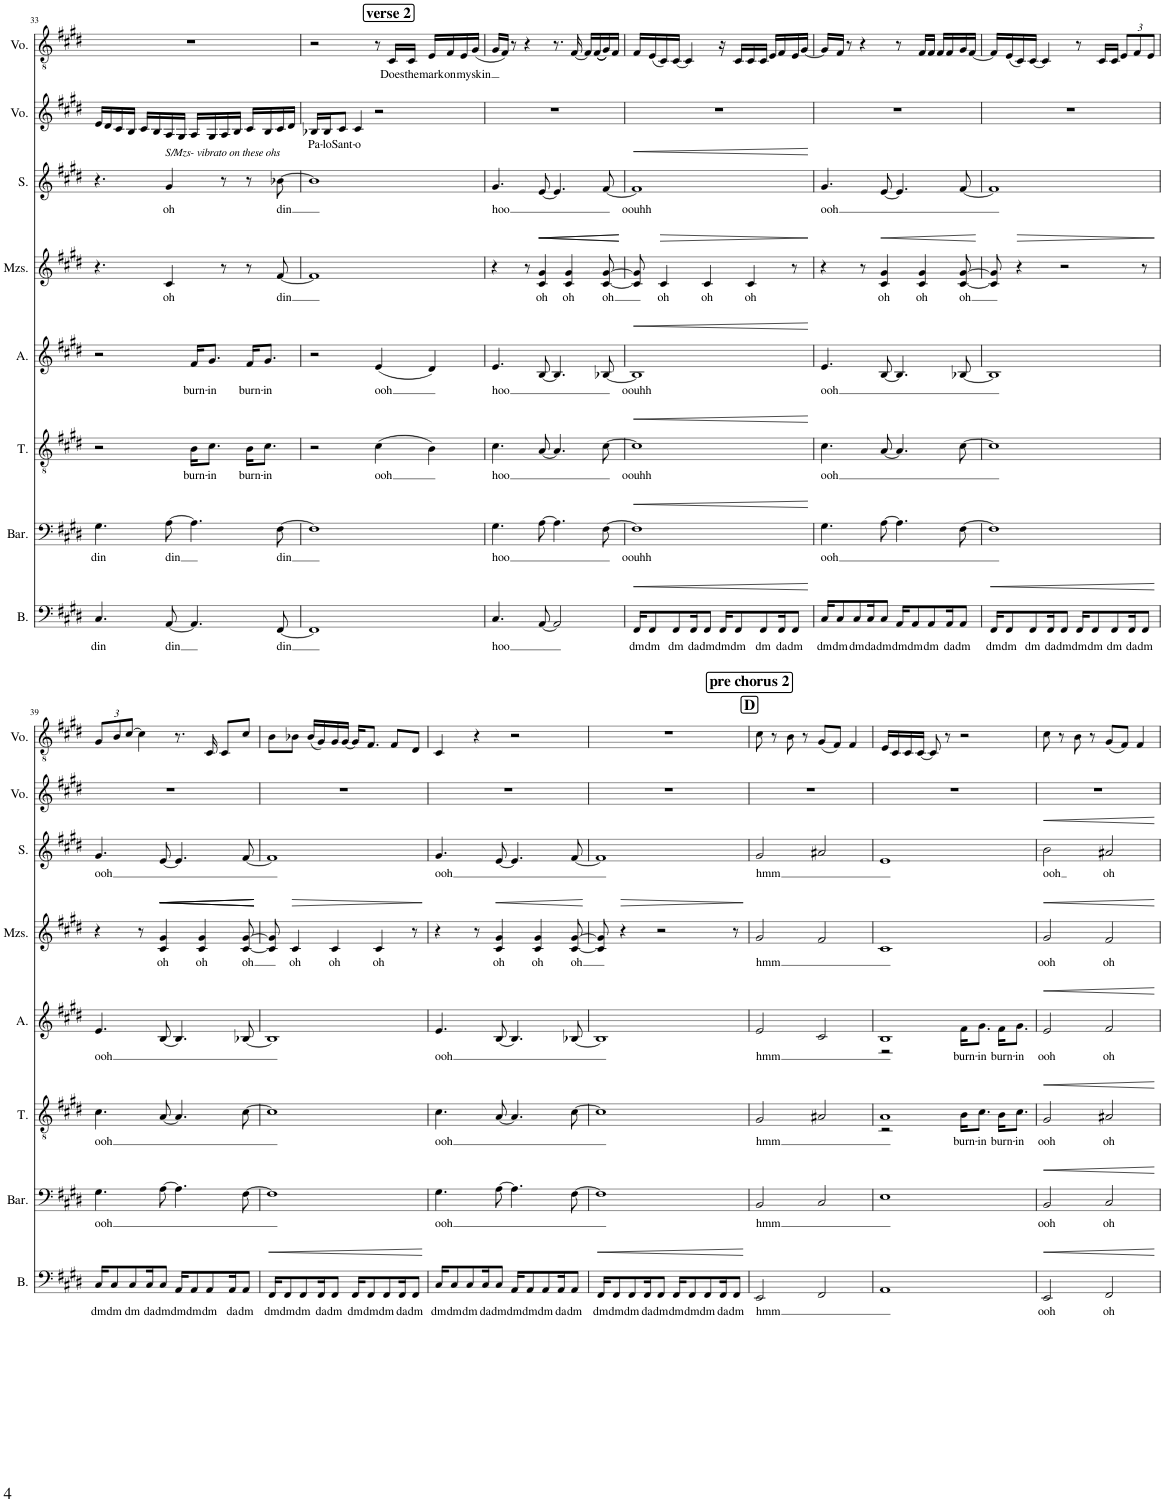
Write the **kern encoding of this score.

**kern	**text	**dynam	**kern	**text	**dynam	**kern	**text	**dynam	**kern	**text	**dynam	**kern	**text	**dynam	**kern	**text	**dynam	**kern	**text	**kern	**text
*part8	*part8	*part8	*part7	*part7	*part7	*part6	*part6	*part6	*part5	*part5	*part5	*part4	*part4	*part4	*part3	*part3	*part3	*part2	*part2	*part1	*part1
*staff8	*staff8	*staff8	*staff7	*staff7	*staff7	*staff6	*staff6	*staff6	*staff5	*staff5	*staff5	*staff4	*staff4	*staff4	*staff3	*staff3	*staff3	*staff2	*staff2	*staff1	*staff1
*I"Bass	*	*	*I"Baritone	*	*	*I"Tenor	*	*	*I"Alto	*	*	*I"Mezzo-soprano	*	*	*I"Soprano	*	*	*I"Voice	*	*I"Voice	*
*I'B.	*	*	*I'Bar.	*	*	*I'T.	*	*	*I'A.	*	*	*I'Mzs.	*	*	*I'S.	*	*	*I'Vo.	*	*I'Vo.	*
!!LO:PB:g=z
*clefF4	*	*	*clefF4	*	*	*clefGv2	*	*	*clefG2	*	*	*clefG2	*	*	*clefG2	*	*	*clefG2	*	*clefGv2	*
*k[f#c#g#d#]	*	*	*k[f#c#g#d#]	*	*	*k[f#c#g#d#]	*	*	*k[f#c#g#d#]	*	*	*k[f#c#g#d#]	*	*	*k[f#c#g#d#]	*	*	*k[f#c#g#d#]	*	*k[f#c#g#d#]	*
*M4/4	*	*	*M4/4	*	*	*M4/4	*	*	*M4/4	*	*	*M4/4	*	*	*M4/4	*	*	*M4/4	*	*M4/4	*
=33	=33	=33	=33	=33	=33	=33	=33	=33	=33	=33	=33	=33	=33	=33	=33	=33	=33	=33	=33	=33	=33
!	!LO:LY:b	!	!	!LO:LY:b	!	!	!	!	!	!	!	!	!	!	!	!	!	!	!	!	!
4.C#/	din	.	4.G#\	din	.	2r	.	.	2r	.	.	4.r	.	.	4.r	.	.	16e/LL	.	1r	.
.	.	.	.	.	.	.	.	.	.	.	.	.	.	.	.	.	.	16d#/	.	.	.
.	.	.	.	.	.	.	.	.	.	.	.	.	.	.	.	.	.	16c#/	.	.	.
.	.	.	.	.	.	.	.	.	.	.	.	.	.	.	.	.	.	16B/JJ	.	.	.
.	.	.	.	.	.	.	.	.	.	.	.	.	.	.	.	.	.	16c#/LL	.	.	.
.	.	.	.	.	.	.	.	.	.	.	.	.	.	.	.	.	.	16B/	.	.	.
!	!	!	!	!	!	!	!	!	!	!	!	!	!	!	!LO:TX:a:i:t=S/Mzs- vibrato on these ohs	!	!	!	!	!	!
!	!LO:LY:b	!	!	!LO:LY:b	!	!	!	!	!	!	!	!	!LO:LY:b	!	!	!LO:LY:b	!	!	!	!	!
[8AA/	din	.	[8A\	din	.	.	.	.	.	.	.	4c#/	oh	.	4g#/	oh	.	16A/	.	.	.
.	.	.	.	.	.	.	.	.	.	.	.	.	.	.	.	.	.	16G#/JJ	.	.	.
!	!	!	!	!	!	!	!LO:LY:b	!	!	!LO:LY:b	!	!	!	!	!	!	!	!	!	!	!
4.AA/]	.	.	4.A\]	.	.	16B\KL	burn-	.	16f#/KL	burn-	.	.	.	.	.	.	.	16A/LL	.	.	.
!	!	!	!	!	!	!	!LO:LY:b	!	!	!LO:LY:b	!	!	!	!	!	!	!	!	!	!	!
.	.	.	.	.	.	8.c#\J	-in	.	8.g#/J	-in	.	.	.	.	.	.	.	16G#/	.	.	.
.	.	.	.	.	.	.	.	.	.	.	.	8r	.	.	8r	.	.	16A/	.	.	.
.	.	.	.	.	.	.	.	.	.	.	.	.	.	.	.	.	.	16B/JJ	.	.	.
!	!	!	!	!	!	!	!LO:LY:b	!	!	!LO:LY:b	!	!	!	!	!	!	!	!	!	!	!
.	.	.	.	.	.	16B\KL	burn-	.	16f#/KL	burn-	.	8r	.	.	8r	.	.	16c#/LL	.	.	.
!	!	!	!	!	!	!	!LO:LY:b	!	!	!LO:LY:b	!	!	!	!	!	!	!	!	!	!	!
.	.	.	.	.	.	8.c#\J	-in	.	8.g#/J	-in	.	.	.	.	.	.	.	16B/	.	.	.
!	!LO:LY:b	!	!	!LO:LY:b	!	!	!	!	!	!	!	!	!LO:LY:b	!	!	!LO:LY:b	!	!	!	!	!
[8FF#/	din	.	[8F#\	din	.	.	.	.	.	.	.	[8f#/	din	.	[8b-X\	din	.	16c#/	.	.	.
.	.	.	.	.	.	.	.	.	.	.	.	.	.	.	.	.	.	16d#/JJ	.	.	.
!!LO:REH:place=s1:a:B:cj:fs=14:t=verse 2:qo=2.5
=34	=34	=34	=34	=34	=34	=34	=34	=34	=34	=34	=34	=34	=34	=34	=34	=34	=34	=34	=34	=34	=34
!	!	!	!	!	!	!	!	!	!	!	!	!	!	!	!	!	!	!	!LO:LY:b	!	!
1FF#]	.	.	1F#]	.	.	2r	.	.	2r	.	.	1f#]	.	.	1b-]	.	.	16B-X/LL	Pa-	2r	.
!	!	!	!	!	!	!	!	!	!	!	!	!	!	!	!	!	!	!	!LO:LY:b	!	!
.	.	.	.	.	.	.	.	.	.	.	.	.	.	.	.	.	.	16B-/J	-lo	.	.
!	!	!	!	!	!	!	!	!	!	!	!	!	!	!	!	!	!	!	!LO:LY:b	!	!
.	.	.	.	.	.	.	.	.	.	.	.	.	.	.	.	.	.	8c#/J	Sant-	.	.
!	!	!	!	!	!	!	!	!	!	!	!	!	!	!	!	!	!	!	!LO:LY:b	!	!
.	.	.	.	.	.	.	.	.	.	.	.	.	.	.	.	.	.	4c#/	-o	.	.
!	!	!	!	!	!	!	!LO:LY:b	!	!	!LO:LY:b	!	!	!	!	!	!	!	!	!	!	!
.	.	.	.	.	.	(4c#\	ooh	.	(4e/	ooh	.	.	.	.	.	.	.	2r	.	8r	.
!	!	!	!	!	!	!	!	!	!	!	!	!	!	!	!	!	!	!	!	!	!LO:LY:b
.	.	.	.	.	.	.	.	.	.	.	.	.	.	.	.	.	.	.	.	16C#/LL	Does
!	!	!	!	!	!	!	!	!	!	!	!	!	!	!	!	!	!	!	!	!	!LO:LY:b
.	.	.	.	.	.	.	.	.	.	.	.	.	.	.	.	.	.	.	.	16C#/JJ	the
!	!	!	!	!	!	!	!	!	!	!	!	!	!	!	!	!	!	!	!	!	!LO:LY:b
.	.	.	.	.	.	4B\)	.	.	4d#/)	.	.	.	.	.	.	.	.	.	.	16E/LL	mark
!	!	!	!	!	!	!	!	!	!	!	!	!	!	!	!	!	!	!	!	!	!LO:LY:b
.	.	.	.	.	.	.	.	.	.	.	.	.	.	.	.	.	.	.	.	16F#/	on
!	!	!	!	!	!	!	!	!	!	!	!	!	!	!	!	!	!	!	!	!	!LO:LY:b
.	.	.	.	.	.	.	.	.	.	.	.	.	.	.	.	.	.	.	.	16E/	my
!	!	!	!	!	!	!	!	!	!	!	!	!	!	!	!	!	!	!	!	!	!LO:LY:b
.	.	.	.	.	.	.	.	.	.	.	.	.	.	.	.	.	.	.	.	(16G#/JJ	skin
=35	=35	=35	=35	=35	=35	=35	=35	=35	=35	=35	=35	=35	=35	=35	=35	=35	=35	=35	=35	=35	=35
!	!LO:LY:b	!	!	!LO:LY:b	!	!	!LO:LY:b	!	!	!LO:LY:b	!	!	!	!	!	!LO:LY:b	!	!	!	!	!
4.C#/	hoo	.	4.G#\	hoo	.	4.c#\	hoo	.	4.e/	hoo	.	4r	.	.	4.g#/	hoo	.	1r	.	16G#/LL	.
.	.	.	.	.	.	.	.	.	.	.	.	.	.	.	.	.	.	.	.	16F#/JJ)	.
.	.	.	.	.	.	.	.	.	.	.	.	.	.	.	.	.	.	.	.	8r	.
.	.	.	.	.	.	.	.	.	.	.	.	8r	.	.	.	.	.	.	.	4r	.
!	!	!	!	!	!	!	!	!	!	!	!	!	!LO:LY:b	!LO:HP:b	!	!	!	!	!	!	!
[8AA/	.	.	[8A\	.	.	[8A/	.	.	[8B/	.	.	4c#/ 4g#/	oh	<	[8e/	.	.	.	.	.	.
2AA/]	.	.	4.A\]	.	.	4.A/]	.	.	4.B/]	.	.	.	.	.	4.e/]	.	.	.	.	8.r	.
!	!	!	!	!	!	!	!	!	!	!	!	!	!LO:LY:b	!LO:HP:b	!	!	!	!	!	!	!
.	.	.	.	.	.	.	.	.	.	.	.	4c#/ 4g#/	oh	<	.	.	.	.	.	.	.
.	.	.	.	.	.	.	.	.	.	.	.	.	.	.	.	.	.	.	.	[16F#/	.
.	.	.	.	.	.	.	.	.	.	.	.	.	.	.	.	.	.	.	.	16F#/LL]	.
.	.	.	.	.	.	.	.	.	.	.	.	.	.	.	.	.	.	.	.	((16F#/	.
!	!	!	!	!	!	!	!	!	!	!	!	!	!LO:LY:b	!	!	!	!	!	!	!	!
.	.	.	[8F#\	.	.	[8c#\	.	.	[8B-X/	.	.	[8c#/ [8g#/	oh	.	[8f#/	.	.	.	.	16G#/))	.
.	.	.	.	.	.	.	.	.	.	.	.	.	.	.	.	.	.	.	.	16F#/JJ	.
.	.	.	.	.	.	.	.	.	.	.	.	.	.	[ [	.	.	.	.	.	.	.
=36	=36	=36	=36	=36	=36	=36	=36	=36	=36	=36	=36	=36	=36	=36	=36	=36	=36	=36	=36	=36	=36
!	!LO:LY:b	!LO:HP:b	!	!LO:LY:b	!LO:HP:b	!	!LO:LY:b	!LO:HP:b	!	!LO:LY:b	!LO:HP:b	!	!	!	!	!LO:LY:b	!LO:HP:b	!	!	!	!
16FF#/KL	dm	<	1F#]	oouhh	<	1c#]	oouhh	<	1B-]	oouhh	<	8c#/] 8g#/]	.	.	1f#]	oouhh	<	1r	.	16F#/LL	.
!	!LO:LY:b	!	!	!	!	!	!	!	!	!	!	!	!	!	!	!	!	!	!	!	!
8FF#/	dm	.	.	.	.	.	.	.	.	.	.	.	.	.	.	.	.	.	.	(16E/	.
!	!	!	!	!	!	!	!	!	!	!	!	!	!LO:LY:b	!LO:HP:b	!	!	!	!	!	!	!
.	.	.	.	.	.	.	.	.	.	.	.	4c#/	oh	>	.	.	.	.	.	16C#/)	.
!	!LO:LY:b	!	!	!	!	!	!	!	!	!	!	!	!	!	!	!	!	!	!	!	!
8FF#/	dm	.	.	.	.	.	.	.	.	.	.	.	.	.	.	.	.	.	.	[16C#/JJ	.
.	.	.	.	.	.	.	.	.	.	.	.	.	.	.	.	.	.	.	.	4C#/]	.
!	!LO:LY:b	!	!	!	!	!	!	!	!	!	!	!	!	!	!	!	!	!	!	!	!
16FF#/K	da	.	.	.	.	.	.	.	.	.	.	.	.	.	.	.	.	.	.	.	.
!	!LO:LY:b	!	!	!	!	!	!	!	!	!	!	!	!LO:LY:b	!	!	!	!	!	!	!	!
8FF#/J	dm	.	.	.	.	.	.	.	.	.	.	4c#/	oh	.	.	.	.	.	.	.	.
!	!LO:LY:b	!	!	!	!	!	!	!	!	!	!	!	!	!	!	!	!	!	!	!	!
16FF#/KL	dm	.	.	.	.	.	.	.	.	.	.	.	.	.	.	.	.	.	.	16r	.
!	!LO:LY:b	!	!	!	!	!	!	!	!	!	!	!	!	!	!	!	!	!	!	!	!
8FF#/	dm	.	.	.	.	.	.	.	.	.	.	.	.	.	.	.	.	.	.	16C#/LL	.
!	!	!	!	!	!	!	!	!	!	!	!	!	!LO:LY:b	!	!	!	!	!	!	!	!
.	.	.	.	.	.	.	.	.	.	.	.	4c#/	oh	.	.	.	.	.	.	16C#/	.
!	!LO:LY:b	!	!	!	!	!	!	!	!	!	!	!	!	!	!	!	!	!	!	!	!
8FF#/	dm	.	.	.	.	.	.	.	.	.	.	.	.	.	.	.	.	.	.	16C#/JJ	.
.	.	.	.	.	.	.	.	.	.	.	.	.	.	.	.	.	.	.	.	16E/LL	.
!	!LO:LY:b	!	!	!	!	!	!	!	!	!	!	!	!	!	!	!	!	!	!	!	!
16FF#/K	da	.	.	.	.	.	.	.	.	.	.	.	.	.	.	.	.	.	.	16F#/	.
!	!LO:LY:b	!	!	!	!	!	!	!	!	!	!	!	!	!	!	!	!	!	!	!	!
8FF#/J	dm	.	.	.	.	.	.	.	.	.	.	8r	.	.	.	.	.	.	.	16E/	.
.	.	.	.	.	.	.	.	.	.	.	.	.	.	.	.	.	.	.	.	[16G#/JJ	.
.	.	[	.	.	[	.	.	[	.	.	[	.	.	]	.	.	[	.	.	.	.
=37	=37	=37	=37	=37	=37	=37	=37	=37	=37	=37	=37	=37	=37	=37	=37	=37	=37	=37	=37	=37	=37
!	!LO:LY:b	!	!	!LO:LY:b	!	!	!LO:LY:b	!	!	!LO:LY:b	!	!	!	!	!	!LO:LY:b	!	!	!	!	!
16C#/KL	dm	.	4.G#\	ooh	.	4.c#\	ooh	.	4.e/	ooh	.	4r	.	.	4.g#/	ooh	.	1r	.	16G#/LL]	.
!	!LO:LY:b	!	!	!	!	!	!	!	!	!	!	!	!	!	!	!	!	!	!	!	!
8C#/	dm	.	.	.	.	.	.	.	.	.	.	.	.	.	.	.	.	.	.	16F#/JJ	.
.	.	.	.	.	.	.	.	.	.	.	.	.	.	.	.	.	.	.	.	8r	.
!	!LO:LY:b	!	!	!	!	!	!	!	!	!	!	!	!	!	!	!	!	!	!	!	!
8C#/	dm	.	.	.	.	.	.	.	.	.	.	.	.	.	.	.	.	.	.	.	.
.	.	.	.	.	.	.	.	.	.	.	.	8r	.	.	.	.	.	.	.	4r	.
!	!LO:LY:b	!	!	!	!	!	!	!	!	!	!	!	!	!	!	!	!	!	!	!	!
16C#/K	da	.	.	.	.	.	.	.	.	.	.	.	.	.	.	.	.	.	.	.	.
!	!LO:LY:b	!	!	!	!	!	!	!	!	!	!	!	!LO:LY:b	!LO:HP:b	!	!	!	!	!	!	!
8C#/J	dm	.	[8A\	.	.	[8A/	.	.	[8B/	.	.	4c#/ 4g#/	oh	<	[8e/	.	.	.	.	.	.
!	!LO:LY:b	!	!	!	!	!	!	!	!	!	!	!	!	!	!	!	!	!	!	!	!
16AA/KL	dm	.	4.A\]	.	.	4.A/]	.	.	4.B/]	.	.	.	.	.	4.e/]	.	.	.	.	8r	.
!	!LO:LY:b	!	!	!	!	!	!	!	!	!	!	!	!	!	!	!	!	!	!	!	!
8AA/	dm	.	.	.	.	.	.	.	.	.	.	.	.	.	.	.	.	.	.	.	.
!	!	!	!	!	!	!	!	!	!	!	!	!	!LO:LY:b	!	!	!	!	!	!	!	!
.	.	.	.	.	.	.	.	.	.	.	.	4c#/ 4g#/	oh	.	.	.	.	.	.	16F#/LL	.
!	!LO:LY:b	!	!	!	!	!	!	!	!	!	!	!	!	!	!	!	!	!	!	!	!
8AA/	dm	.	.	.	.	.	.	.	.	.	.	.	.	.	.	.	.	.	.	16F#/JJ	.
.	.	.	.	.	.	.	.	.	.	.	.	.	.	.	.	.	.	.	.	16F#/LL	.
!	!LO:LY:b	!	!	!	!	!	!	!	!	!	!	!	!	!	!	!	!	!	!	!	!
16AA/K	da	.	.	.	.	.	.	.	.	.	.	.	.	.	.	.	.	.	.	16F#/	.
!	!LO:LY:b	!	!	!	!	!	!	!	!	!	!	!	!LO:LY:b	!	!	!	!	!	!	!	!
8AA/J	dm	.	[8F#\	.	.	[8c#\	.	.	[8B-X/	.	.	[8c#/ [8g#/	oh	.	[8f#/	.	.	.	.	16G#/	.
.	.	.	.	.	.	.	.	.	.	.	.	.	.	.	.	.	.	.	.	[16F#/JJ	.
.	.	.	.	.	.	.	.	.	.	.	.	.	.	[	.	.	.	.	.	.	.
=38	=38	=38	=38	=38	=38	=38	=38	=38	=38	=38	=38	=38	=38	=38	=38	=38	=38	=38	=38	=38	=38
!	!LO:LY:b	!LO:HP:b	!	!	!	!	!	!	!	!	!	!	!	!	!	!	!	!	!	!	!
16FF#/KL	dm	<	1F#]	.	.	1c#]	.	.	1B-]	.	.	8c#/] 8g#/]	.	.	1f#]	.	.	1r	.	16F#/LL]	.
!	!LO:LY:b	!	!	!	!	!	!	!	!	!	!	!	!	!	!	!	!	!	!	!	!
8FF#/	dm	.	.	.	.	.	.	.	.	.	.	.	.	.	.	.	.	.	.	(16E/	.
!	!	!	!	!	!	!	!	!	!	!	!	!	!	!LO:HP:b	!	!	!	!	!	!	!
.	.	.	.	.	.	.	.	.	.	.	.	4r	.	>	.	.	.	.	.	16C#/)	.
!	!LO:LY:b	!	!	!	!	!	!	!	!	!	!	!	!	!	!	!	!	!	!	!	!
8FF#/	dm	.	.	.	.	.	.	.	.	.	.	.	.	.	.	.	.	.	.	[16C#/JJ	.
.	.	.	.	.	.	.	.	.	.	.	.	.	.	.	.	.	.	.	.	4C#/]	.
!	!LO:LY:b	!	!	!	!	!	!	!	!	!	!	!	!	!	!	!	!	!	!	!	!
16FF#/K	da	.	.	.	.	.	.	.	.	.	.	.	.	.	.	.	.	.	.	.	.
!	!LO:LY:b	!	!	!	!	!	!	!	!	!	!	!	!	!	!	!	!	!	!	!	!
8FF#/J	dm	.	.	.	.	.	.	.	.	.	.	2r	.	.	.	.	.	.	.	.	.
!	!LO:LY:b	!	!	!	!	!	!	!	!	!	!	!	!	!	!	!	!	!	!	!	!
16FF#/KL	dm	.	.	.	.	.	.	.	.	.	.	.	.	.	.	.	.	.	.	8r	.
!	!LO:LY:b	!	!	!	!	!	!	!	!	!	!	!	!	!	!	!	!	!	!	!	!
8FF#/	dm	.	.	.	.	.	.	.	.	.	.	.	.	.	.	.	.	.	.	.	.
.	.	.	.	.	.	.	.	.	.	.	.	.	.	.	.	.	.	.	.	16C#/LL	.
!	!LO:LY:b	!	!	!	!	!	!	!	!	!	!	!	!	!	!	!	!	!	!	!	!
8FF#/	dm	.	.	.	.	.	.	.	.	.	.	.	.	.	.	.	.	.	.	16C#/JJ	.
*	*	*	*	*	*	*	*	*	*	*	*	*	*	*	*	*	*	*	*	*Xbrackettup	*
.	.	.	.	.	.	.	.	.	.	.	.	.	.	.	.	.	.	.	.	12E/L	.
!	!LO:LY:b	!	!	!	!	!	!	!	!	!	!	!	!	!	!	!	!	!	!	!	!
16FF#/K	da	.	.	.	.	.	.	.	.	.	.	.	.	.	.	.	.	.	.	.	.
.	.	.	.	.	.	.	.	.	.	.	.	.	.	.	.	.	.	.	.	12F#/	.
!	!LO:LY:b	!	!	!	!	!	!	!	!	!	!	!	!	!	!	!	!	!	!	!	!
8FF#/J	dm	.	.	.	.	.	.	.	.	.	.	8r	.	.	.	.	.	.	.	.	.
.	.	.	.	.	.	.	.	.	.	.	.	.	.	.	.	.	.	.	.	12E/J	.
.	.	[	.	.	.	.	.	.	.	.	.	.	.	]	.	.	.	.	.	.	.
!!LO:LB:g=z
=39	=39	=39	=39	=39	=39	=39	=39	=39	=39	=39	=39	=39	=39	=39	=39	=39	=39	=39	=39	=39	=39
!	!LO:LY:b	!	!	!LO:LY:b	!	!	!LO:LY:b	!	!	!LO:LY:b	!	!	!	!	!	!LO:LY:b	!	!	!	!	!
16C#/KL	dm	.	4.G#\	ooh	.	4.c#\	ooh	.	4.e/	ooh	.	4r	.	.	4.g#/	ooh	.	1r	.	12G#/L	.
!	!LO:LY:b	!	!	!	!	!	!	!	!	!	!	!	!	!	!	!	!	!	!	!	!
8C#/	dm	.	.	.	.	.	.	.	.	.	.	.	.	.	.	.	.	.	.	.	.
.	.	.	.	.	.	.	.	.	.	.	.	.	.	.	.	.	.	.	.	12B/	.
.	.	.	.	.	.	.	.	.	.	.	.	.	.	.	.	.	.	.	.	[12c#/J	.
!	!LO:LY:b	!	!	!	!	!	!	!	!	!	!	!	!	!	!	!	!	!	!	!	!
8C#/	dm	.	.	.	.	.	.	.	.	.	.	.	.	.	.	.	.	.	.	.	.
.	.	.	.	.	.	.	.	.	.	.	.	8r	.	.	.	.	.	.	.	4c#\]	.
!	!LO:LY:b	!	!	!	!	!	!	!	!	!	!	!	!	!	!	!	!	!	!	!	!
16C#/K	da	.	.	.	.	.	.	.	.	.	.	.	.	.	.	.	.	.	.	.	.
!	!LO:LY:b	!	!	!	!	!	!	!	!	!	!	!	!LO:LY:b	!LO:HP:b	!	!	!	!	!	!	!
8C#/J	dm	.	[8A\	.	.	[8A/	.	.	[8B/	.	.	4c#/ 4g#/	oh	<	[8e/	.	.	.	.	.	.
!	!LO:LY:b	!	!	!	!	!	!	!	!	!	!	!	!	!	!	!	!	!	!	!	!
16AA/KL	dm	.	4.A\]	.	.	4.A/]	.	.	4.B/]	.	.	.	.	.	4.e/]	.	.	.	.	8.r	.
!	!LO:LY:b	!	!	!	!	!	!	!	!	!	!	!	!	!	!	!	!	!	!	!	!
8AA/	dm	.	.	.	.	.	.	.	.	.	.	.	.	.	.	.	.	.	.	.	.
!	!	!	!	!	!	!	!	!	!	!	!	!	!LO:LY:b	!LO:HP:b	!	!	!	!	!	!	!
.	.	.	.	.	.	.	.	.	.	.	.	4c#/ 4g#/	oh	<	.	.	.	.	.	.	.
!	!LO:LY:b	!	!	!	!	!	!	!	!	!	!	!	!	!	!	!	!	!	!	!	!
8AA/	dm	.	.	.	.	.	.	.	.	.	.	.	.	.	.	.	.	.	.	16C#/	.
.	.	.	.	.	.	.	.	.	.	.	.	.	.	.	.	.	.	.	.	8C#/L	.
!	!LO:LY:b	!	!	!	!	!	!	!	!	!	!	!	!	!	!	!	!	!	!	!	!
16AA/K	da	.	.	.	.	.	.	.	.	.	.	.	.	.	.	.	.	.	.	.	.
!	!LO:LY:b	!	!	!	!	!	!	!	!	!	!	!	!LO:LY:b	!LO:HP:b	!	!	!	!	!	!	!
8AA/J	dm	.	[8F#\	.	.	[8c#\	.	.	[8B-X/	.	.	[8c#/ [8g#/	oh	<	[8f#/	.	.	.	.	8c#/J	.
.	.	.	.	.	.	.	.	.	.	.	.	.	.	[ [ [	.	.	.	.	.	.	.
=40	=40	=40	=40	=40	=40	=40	=40	=40	=40	=40	=40	=40	=40	=40	=40	=40	=40	=40	=40	=40	=40
!	!LO:LY:b	!LO:HP:b	!	!	!	!	!	!	!	!	!	!	!	!	!	!	!	!	!	!	!
16FF#/KL	dm	<	1F#]	.	.	1c#]	.	.	1B-]	.	.	8c#/] 8g#/]	.	.	1f#]	.	.	1r	.	8B\L	.
!	!LO:LY:b	!	!	!	!	!	!	!	!	!	!	!	!	!	!	!	!	!	!	!	!
8FF#/	dm	.	.	.	.	.	.	.	.	.	.	.	.	.	.	.	.	.	.	.	.
!	!	!	!	!	!	!	!	!	!	!	!	!	!LO:LY:b	!LO:HP:b	!	!	!	!	!	!	!
.	.	.	.	.	.	.	.	.	.	.	.	4c#/	oh	>	.	.	.	.	.	8B-X\J	.
!	!LO:LY:b	!	!	!	!	!	!	!	!	!	!	!	!	!	!	!	!	!	!	!	!
8FF#/	dm	.	.	.	.	.	.	.	.	.	.	.	.	.	.	.	.	.	.	.	.
.	.	.	.	.	.	.	.	.	.	.	.	.	.	.	.	.	.	.	.	(16B-/LL	.
!	!LO:LY:b	!	!	!	!	!	!	!	!	!	!	!	!	!	!	!	!	!	!	!	!
16FF#/K	da	.	.	.	.	.	.	.	.	.	.	.	.	.	.	.	.	.	.	16G#/)	.
!	!LO:LY:b	!	!	!	!	!	!	!	!	!	!	!	!LO:LY:b	!	!	!	!	!	!	!	!
8FF#/J	dm	.	.	.	.	.	.	.	.	.	.	4c#/	oh	.	.	.	.	.	.	16G#/	.
.	.	.	.	.	.	.	.	.	.	.	.	.	.	.	.	.	.	.	.	[16G#/JJ	.
!	!LO:LY:b	!	!	!	!	!	!	!	!	!	!	!	!	!	!	!	!	!	!	!	!
16FF#/KL	dm	.	.	.	.	.	.	.	.	.	.	.	.	.	.	.	.	.	.	16G#/KL]	.
!	!LO:LY:b	!	!	!	!	!	!	!	!	!	!	!	!	!	!	!	!	!	!	!	!
8FF#/	dm	.	.	.	.	.	.	.	.	.	.	.	.	.	.	.	.	.	.	8.F#/J	.
!	!	!	!	!	!	!	!	!	!	!	!	!	!LO:LY:b	!	!	!	!	!	!	!	!
.	.	.	.	.	.	.	.	.	.	.	.	4c#/	oh	.	.	.	.	.	.	.	.
!	!LO:LY:b	!	!	!	!	!	!	!	!	!	!	!	!	!	!	!	!	!	!	!	!
8FF#/	dm	.	.	.	.	.	.	.	.	.	.	.	.	.	.	.	.	.	.	.	.
.	.	.	.	.	.	.	.	.	.	.	.	.	.	.	.	.	.	.	.	8F#/L	.
!	!LO:LY:b	!	!	!	!	!	!	!	!	!	!	!	!	!	!	!	!	!	!	!	!
16FF#/K	da	.	.	.	.	.	.	.	.	.	.	.	.	.	.	.	.	.	.	.	.
!	!LO:LY:b	!	!	!	!	!	!	!	!	!	!	!	!	!	!	!	!	!	!	!	!
8FF#/J	dm	.	.	.	.	.	.	.	.	.	.	8r	.	.	.	.	.	.	.	8D#/J	.
.	.	[	.	.	.	.	.	.	.	.	.	.	.	]	.	.	.	.	.	.	.
=41	=41	=41	=41	=41	=41	=41	=41	=41	=41	=41	=41	=41	=41	=41	=41	=41	=41	=41	=41	=41	=41
!	!LO:LY:b	!	!	!LO:LY:b	!	!	!LO:LY:b	!	!	!LO:LY:b	!	!	!	!	!	!LO:LY:b	!	!	!	!	!
16C#/KL	dm	.	4.G#\	ooh	.	4.c#\	ooh	.	4.e/	ooh	.	4r	.	.	4.g#/	ooh	.	1r	.	4C#/	.
!	!LO:LY:b	!	!	!	!	!	!	!	!	!	!	!	!	!	!	!	!	!	!	!	!
8C#/	dm	.	.	.	.	.	.	.	.	.	.	.	.	.	.	.	.	.	.	.	.
!	!LO:LY:b	!	!	!	!	!	!	!	!	!	!	!	!	!	!	!	!	!	!	!	!
8C#/	dm	.	.	.	.	.	.	.	.	.	.	.	.	.	.	.	.	.	.	.	.
.	.	.	.	.	.	.	.	.	.	.	.	8r	.	.	.	.	.	.	.	4r	.
!	!LO:LY:b	!	!	!	!	!	!	!	!	!	!	!	!	!	!	!	!	!	!	!	!
16C#/K	da	.	.	.	.	.	.	.	.	.	.	.	.	.	.	.	.	.	.	.	.
!	!LO:LY:b	!	!	!	!	!	!	!	!	!	!	!	!LO:LY:b	!LO:HP:b	!	!	!	!	!	!	!
8C#/J	dm	.	[8A\	.	.	[8A/	.	.	[8B/	.	.	4c#/ 4g#/	oh	<	[8e/	.	.	.	.	.	.
!	!LO:LY:b	!	!	!	!	!	!	!	!	!	!	!	!	!	!	!	!	!	!	!	!
16AA/KL	dm	.	4.A\]	.	.	4.A/]	.	.	4.B/]	.	.	.	.	.	4.e/]	.	.	.	.	2r	.
!	!LO:LY:b	!	!	!	!	!	!	!	!	!	!	!	!	!	!	!	!	!	!	!	!
8AA/	dm	.	.	.	.	.	.	.	.	.	.	.	.	.	.	.	.	.	.	.	.
!	!	!	!	!	!	!	!	!	!	!	!	!	!LO:LY:b	!	!	!	!	!	!	!	!
.	.	.	.	.	.	.	.	.	.	.	.	4c#/ 4g#/	oh	.	.	.	.	.	.	.	.
!	!LO:LY:b	!	!	!	!	!	!	!	!	!	!	!	!	!	!	!	!	!	!	!	!
8AA/	dm	.	.	.	.	.	.	.	.	.	.	.	.	.	.	.	.	.	.	.	.
!	!LO:LY:b	!	!	!	!	!	!	!	!	!	!	!	!	!	!	!	!	!	!	!	!
16AA/K	da	.	.	.	.	.	.	.	.	.	.	.	.	.	.	.	.	.	.	.	.
!	!LO:LY:b	!	!	!	!	!	!	!	!	!	!	!	!LO:LY:b	!	!	!	!	!	!	!	!
8AA/J	dm	.	[8F#\	.	.	[8c#\	.	.	[8B-X/	.	.	[8c#/ [8g#/	oh	.	[8f#/	.	.	.	.	.	.
.	.	.	.	.	.	.	.	.	.	.	.	.	.	[	.	.	.	.	.	.	.
=42	=42	=42	=42	=42	=42	=42	=42	=42	=42	=42	=42	=42	=42	=42	=42	=42	=42	=42	=42	=42	=42
!	!LO:LY:b	!LO:HP:b	!	!	!	!	!	!	!	!	!	!	!	!	!	!	!	!	!	!	!
16FF#/KL	dm	<	1F#]	.	.	1c#]	.	.	1B-]	.	.	8c#/] 8g#/]	.	.	1f#]	.	.	1r	.	1r	.
!	!LO:LY:b	!	!	!	!	!	!	!	!	!	!	!	!	!	!	!	!	!	!	!	!
8FF#/	dm	.	.	.	.	.	.	.	.	.	.	.	.	.	.	.	.	.	.	.	.
!	!	!	!	!	!	!	!	!	!	!	!	!	!	!LO:HP:b	!	!	!	!	!	!	!
.	.	.	.	.	.	.	.	.	.	.	.	4r	.	>	.	.	.	.	.	.	.
!	!LO:LY:b	!	!	!	!	!	!	!	!	!	!	!	!	!	!	!	!	!	!	!	!
8FF#/	dm	.	.	.	.	.	.	.	.	.	.	.	.	.	.	.	.	.	.	.	.
!	!LO:LY:b	!	!	!	!	!	!	!	!	!	!	!	!	!	!	!	!	!	!	!	!
16FF#/K	da	.	.	.	.	.	.	.	.	.	.	.	.	.	.	.	.	.	.	.	.
!	!LO:LY:b	!	!	!	!	!	!	!	!	!	!	!	!	!	!	!	!	!	!	!	!
8FF#/J	dm	.	.	.	.	.	.	.	.	.	.	2r	.	.	.	.	.	.	.	.	.
!	!LO:LY:b	!	!	!	!	!	!	!	!	!	!	!	!	!	!	!	!	!	!	!	!
16FF#/KL	dm	.	.	.	.	.	.	.	.	.	.	.	.	.	.	.	.	.	.	.	.
!	!LO:LY:b	!	!	!	!	!	!	!	!	!	!	!	!	!	!	!	!	!	!	!	!
8FF#/	dm	.	.	.	.	.	.	.	.	.	.	.	.	.	.	.	.	.	.	.	.
!	!LO:LY:b	!	!	!	!	!	!	!	!	!	!	!	!	!	!	!	!	!	!	!	!
8FF#/	dm	.	.	.	.	.	.	.	.	.	.	.	.	.	.	.	.	.	.	.	.
!	!LO:LY:b	!	!	!	!	!	!	!	!	!	!	!	!	!	!	!	!	!	!	!	!
16FF#/K	da	.	.	.	.	.	.	.	.	.	.	.	.	.	.	.	.	.	.	.	.
!	!LO:LY:b	!	!	!	!	!	!	!	!	!	!	!	!	!	!	!	!	!	!	!	!
8FF#/J	dm	.	.	.	.	.	.	.	.	.	.	8r	.	.	.	.	.	.	.	.	.
.	.	[	.	.	.	.	.	.	.	.	.	.	.	]	.	.	.	.	.	.	.
!!LO:REH:place=s1:a:B:cj:fs=14:t=pre chorus 2
!!LO:REH:place=s1:a:B:cj:fs=14:t=D
=43	=43	=43	=43	=43	=43	=43	=43	=43	=43	=43	=43	=43	=43	=43	=43	=43	=43	=43	=43	=43	=43
!	!LO:LY:b	!	!	!LO:LY:b	!	!	!LO:LY:b	!	!	!LO:LY:b	!	!	!LO:LY:b	!	!	!LO:LY:b	!	!	!	!	!
2EE/	hmm	.	2BB/	hmm	.	2G#/	hmm	.	2e/	hmm	.	2g#/	hmm	.	2g#/	hmm	.	1r	.	8c#\	.
.	.	.	.	.	.	.	.	.	.	.	.	.	.	.	.	.	.	.	.	8r	.
.	.	.	.	.	.	.	.	.	.	.	.	.	.	.	.	.	.	.	.	8B\	.
.	.	.	.	.	.	.	.	.	.	.	.	.	.	.	.	.	.	.	.	8r	.
2FF#/	.	.	2C#/	.	.	2A#X/	.	.	2c#/	.	.	2f#/	.	.	2a#X/	.	.	.	.	(8G#/L	.
.	.	.	.	.	.	.	.	.	.	.	.	.	.	.	.	.	.	.	.	8F#/J)	.
.	.	.	.	.	.	.	.	.	.	.	.	.	.	.	.	.	.	.	.	4F#/	.
=44	=44	=44	=44	=44	=44	=44	=44	=44	=44	=44	=44	=44	=44	=44	=44	=44	=44	=44	=44	=44	=44
*	*	*	*	*	*	*^	*	*	*^	*	*	*	*	*	*	*	*	*	*	*	*
1AA	.	.	1E	.	.	1A	2r	.	.	1B	2r	.	.	1c#	.	.	1e	.	.	1r	.	16E/LL	.
.	.	.	.	.	.	.	.	.	.	.	.	.	.	.	.	.	.	.	.	.	.	16C#/	.
.	.	.	.	.	.	.	.	.	.	.	.	.	.	.	.	.	.	.	.	.	.	16C#/	.
.	.	.	.	.	.	.	.	.	.	.	.	.	.	.	.	.	.	.	.	.	.	[16C#/JJ	.
.	.	.	.	.	.	.	.	.	.	.	.	.	.	.	.	.	.	.	.	.	.	8C#/]	.
.	.	.	.	.	.	.	.	.	.	.	.	.	.	.	.	.	.	.	.	.	.	8r	.
!	!	!	!	!	!	!	!	!LO:LY:b	!	!	!	!LO:LY:b	!	!	!	!	!	!	!	!	!	!	!
.	.	.	.	.	.	.	16B\KL	burn-	.	.	16f#\KL	burn-	.	.	.	.	.	.	.	.	.	2r	.
!	!	!	!	!	!	!	!	!LO:LY:b	!	!	!	!LO:LY:b	!	!	!	!	!	!	!	!	!	!	!
.	.	.	.	.	.	.	8.c#\J	-in	.	.	8.g#\J	-in	.	.	.	.	.	.	.	.	.	.	.
!	!	!	!	!	!	!	!	!LO:LY:b	!	!	!	!LO:LY:b	!	!	!	!	!	!	!	!	!	!	!
.	.	.	.	.	.	.	16B\KL	burn-	.	.	16f#\KL	burn-	.	.	.	.	.	.	.	.	.	.	.
!	!	!	!	!	!	!	!	!LO:LY:b	!	!	!	!LO:LY:b	!	!	!	!	!	!	!	!	!	!	!
.	.	.	.	.	.	.	8.c#\J	-in	.	.	8.g#\J	-in	.	.	.	.	.	.	.	.	.	.	.
=45	=45	=45	=45	=45	=45	=45	=45	=45	=45	=45	=45	=45	=45	=45	=45	=45	=45	=45	=45	=45	=45	=45	=45
!	!LO:LY:b	!LO:HP:b	!	!LO:LY:b	!LO:HP:b	!	!	!LO:LY:b	!LO:HP:b	!	!	!LO:LY:b	!LO:HP:b	!	!LO:LY:b	!LO:HP:b	!	!LO:LY:b	!LO:HP:b	!	!	!	!
*	*	*	*	*	*	*v	*v	*	*	*	*	*	*	*	*	*	*	*	*	*	*	*	*
*	*	*	*	*	*	*	*	*	*v	*v	*	*	*	*	*	*	*	*	*	*	*	*
2EE/	ooh	<	2BB/	ooh	<	2G#/	ooh	<	2e/	ooh	<	2g#/	ooh	<	2b\	ooh	<	1r	.	8c#\	.
.	.	.	.	.	.	.	.	.	.	.	.	.	.	.	.	.	.	.	.	8r	.
.	.	.	.	.	.	.	.	.	.	.	.	.	.	.	.	.	.	.	.	8B\	.
.	.	.	.	.	.	.	.	.	.	.	.	.	.	.	.	.	.	.	.	8r	.
!	!LO:LY:b	!	!	!LO:LY:b	!	!	!LO:LY:b	!	!	!LO:LY:b	!	!	!LO:LY:b	!	!	!LO:LY:b	!	!	!	!	!
2FF#/	oh	.	2C#/	oh	.	2A#X/	oh	.	2f#/	oh	.	2f#/	oh	.	2a#X/	oh	.	.	.	(8G#/L	.
.	.	.	.	.	.	.	.	.	.	.	.	.	.	.	.	.	.	.	.	8F#/J)	.
.	.	.	.	.	.	.	.	.	.	.	.	.	.	.	.	.	.	.	.	4F#/	.
.	.	[	.	.	[	.	.	[	.	.	[	.	.	[	.	.	[	.	.	.	.
=	=	=	=	=	=	=	=	=	=	=	=	=	=	=	=	=	=	=	=	=	=
*-	*-	*-	*-	*-	*-	*-	*-	*-	*-	*-	*-	*-	*-	*-	*-	*-	*-	*-	*-	*-	*-
